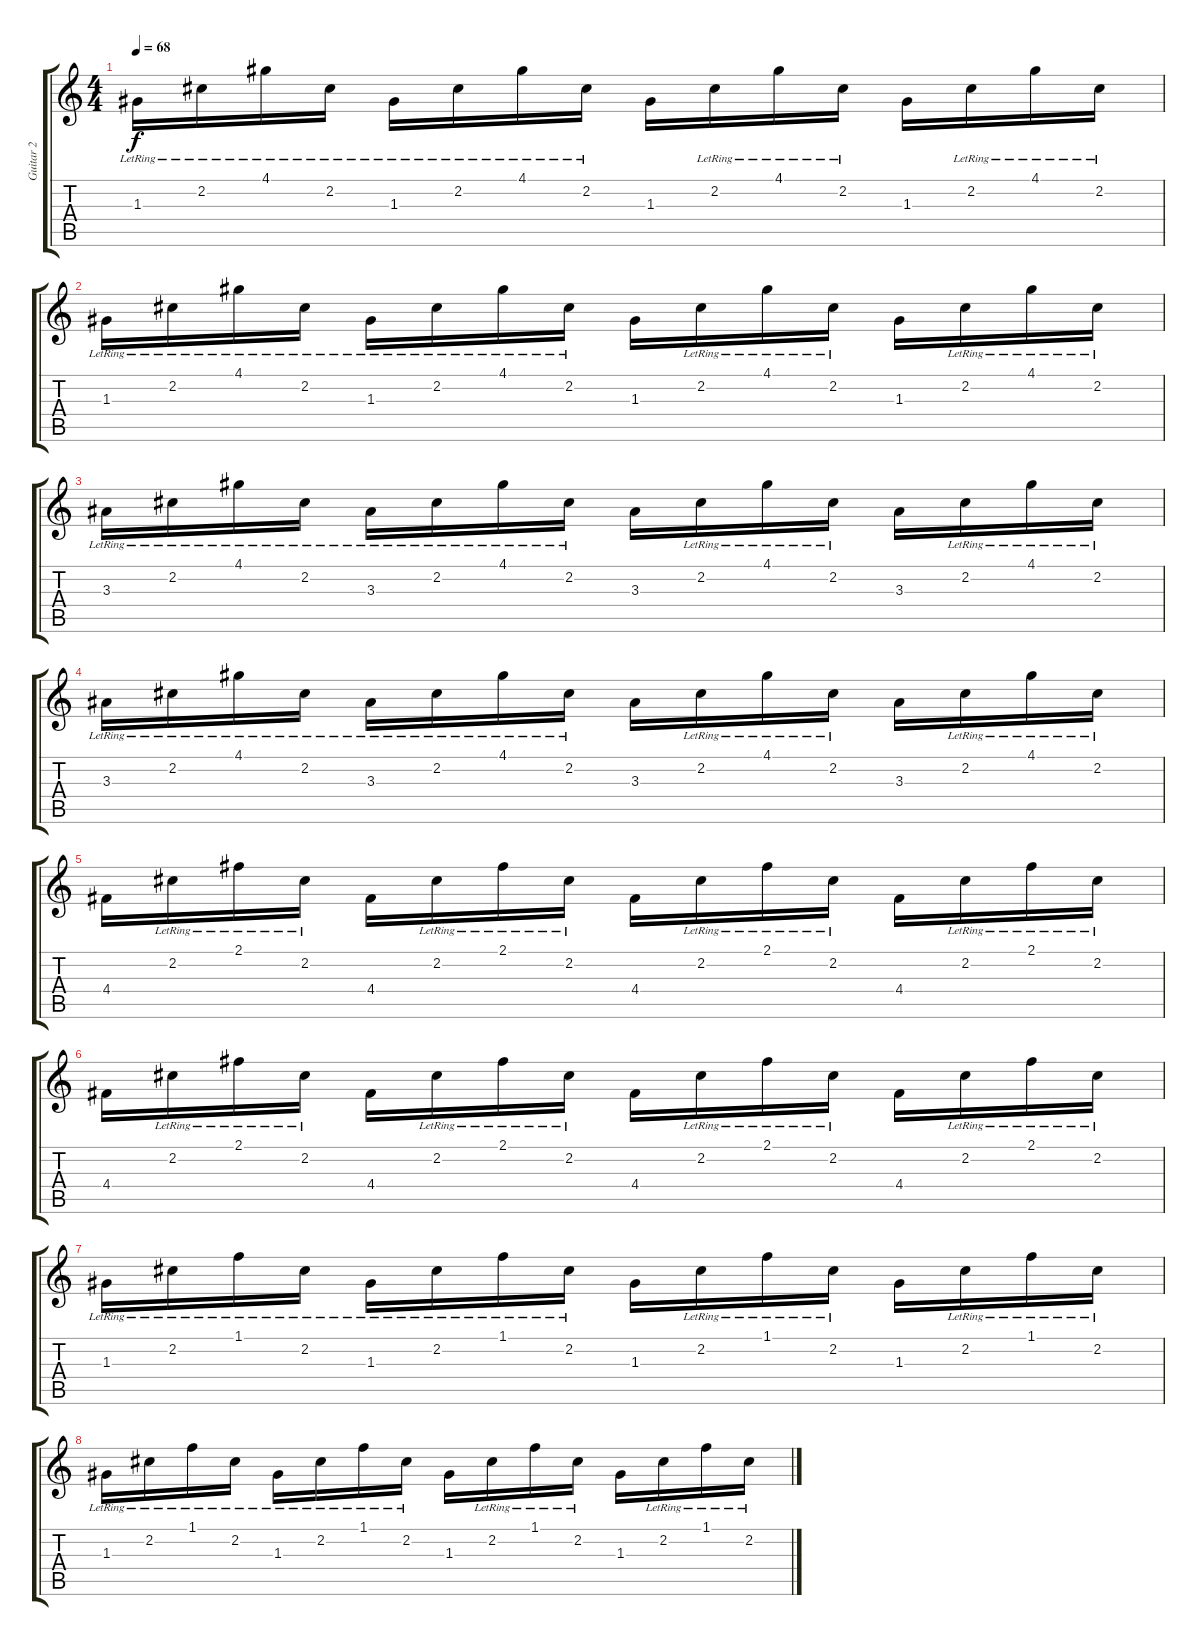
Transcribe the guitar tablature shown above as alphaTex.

\track ("Guitar 2" "Guitar 2") {instrument electricguitarclean}
\staff {score tabs}
\tuning (E4 B3 G3 D3 A2 E2) {hide}
\ts (4 4)
\tempo 68
\clef g2
\ks c
1.3{lr}.16{dy f volume 4 instrument electricguitarclean} 2.2{lr}.16 4.1{lr}.16 2.2{lr}.16 1.3{lr}.16 2.2{lr}.16 4.1{lr}.16 2.2{lr}.16 1.3.16 2.2{lr}.16 4.1{lr}.16 2.2{lr}.16 1.3.16 2.2{lr}.16 4.1{lr}.16 2.2{lr}.16 |
1.3{lr}.16 2.2{lr}.16 4.1{lr}.16 2.2{lr}.16 1.3{lr}.16 2.2{lr}.16 4.1{lr}.16 2.2{lr}.16 1.3.16 2.2{lr}.16 4.1{lr}.16 2.2{lr}.16 1.3.16 2.2{lr}.16 4.1{lr}.16 2.2{lr}.16 |
3.3{lr}.16 2.2{lr}.16 4.1{lr}.16 2.2{lr}.16 3.3{lr}.16 2.2{lr}.16 4.1{lr}.16 2.2{lr}.16 3.3.16 2.2{lr}.16 4.1{lr}.16 2.2{lr}.16 3.3.16 2.2{lr}.16 4.1{lr}.16 2.2{lr}.16 |
3.3{lr}.16 2.2{lr}.16 4.1{lr}.16 2.2{lr}.16 3.3{lr}.16 2.2{lr}.16 4.1{lr}.16 2.2{lr}.16 3.3.16 2.2{lr}.16 4.1{lr}.16 2.2{lr}.16 3.3.16 2.2{lr}.16 4.1{lr}.16 2.2{lr}.16 |
4.4.16 2.2{lr}.16 2.1{lr}.16 2.2{lr}.16 4.4.16 2.2{lr}.16 2.1{lr}.16 2.2{lr}.16 4.4.16 2.2{lr}.16 2.1{lr}.16 2.2{lr}.16 4.4.16 2.2{lr}.16 2.1{lr}.16 2.2{lr}.16 |
4.4.16 2.2{lr}.16 2.1{lr}.16 2.2{lr}.16 4.4.16 2.2{lr}.16 2.1{lr}.16 2.2{lr}.16 4.4.16 2.2{lr}.16 2.1{lr}.16 2.2{lr}.16 4.4.16 2.2{lr}.16 2.1{lr}.16 2.2{lr}.16 |
1.3{lr}.16 2.2{lr}.16 1.1{lr}.16 2.2{lr}.16 1.3{lr}.16 2.2{lr}.16 1.1{lr}.16 2.2{lr}.16 1.3.16 2.2{lr}.16 1.1{lr}.16 2.2{lr}.16 1.3.16 2.2{lr}.16 1.1{lr}.16 2.2{lr}.16 |
1.3{lr}.16 2.2{lr}.16 1.1{lr}.16 2.2{lr}.16 1.3{lr}.16 2.2{lr}.16 1.1{lr}.16 2.2{lr}.16 1.3.16 2.2{lr}.16 1.1{lr}.16 2.2{lr}.16 1.3.16 2.2{lr}.16 1.1{lr}.16 2.2{lr}.16
